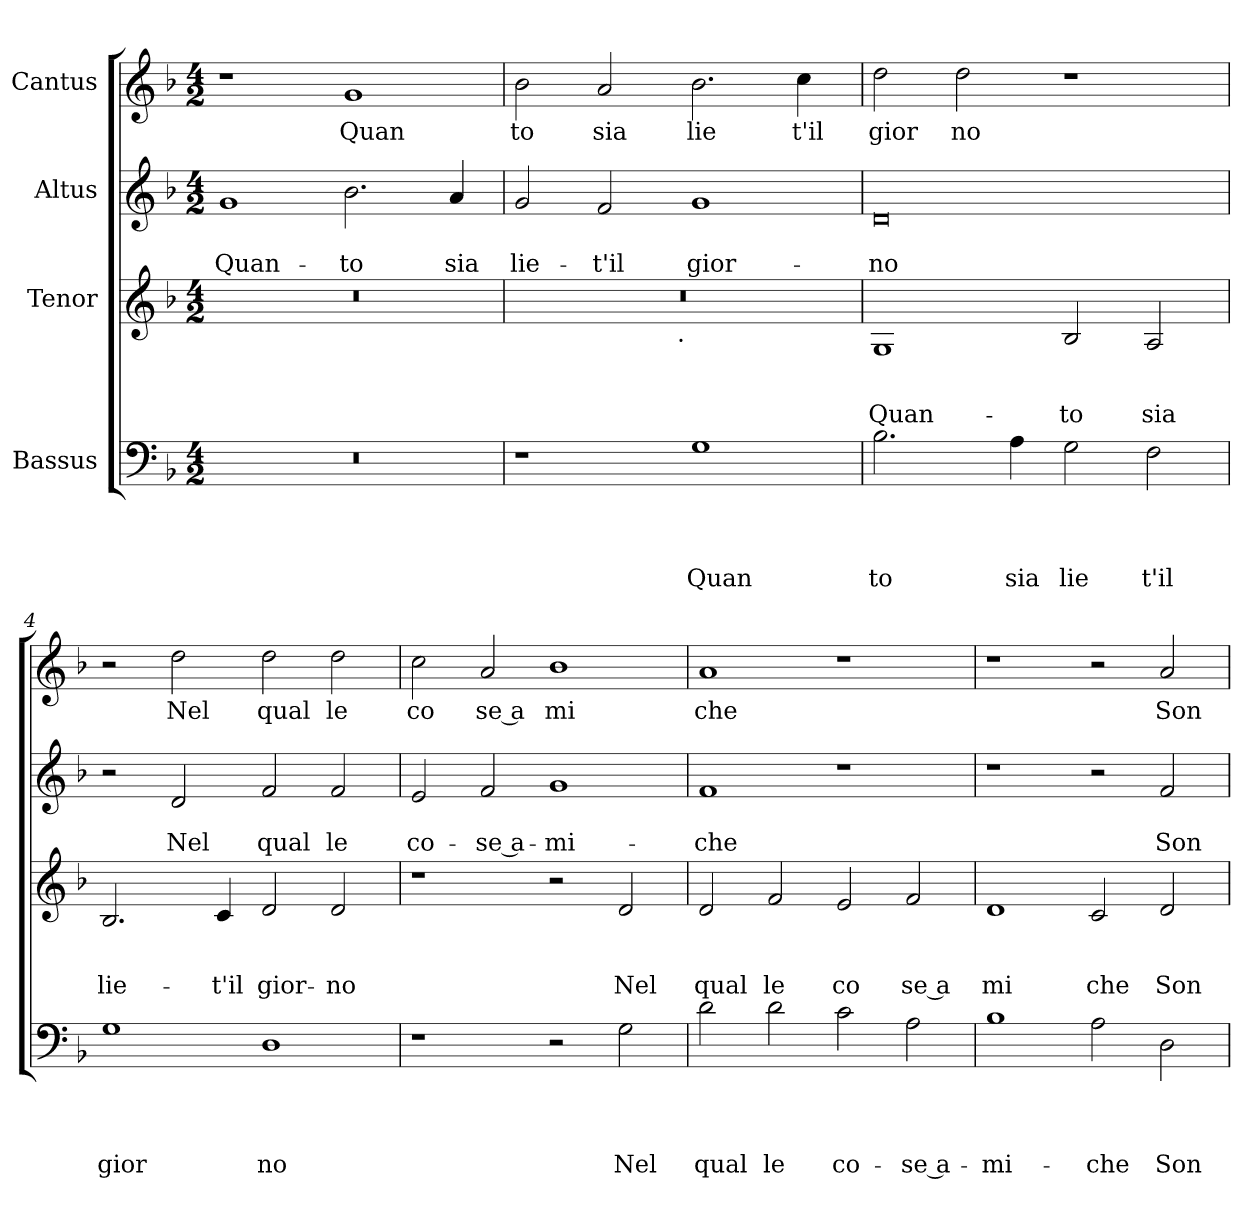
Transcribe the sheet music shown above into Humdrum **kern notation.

**kern	**text	**text	**text	**text	**kern	**text	**text	**text	**kern	**text	**text	**kern	**text
*part4	*part4	*part4	*part4	*part4	*part3	*part3	*part3	*part3	*part2	*part2	*part2	*part1	*part1
*staff4	*staff4	*staff4	*staff4	*staff4	*staff3	*staff3	*staff3	*staff3	*staff2	*staff2	*staff2	*staff1	*staff1
*I"Bassus	*	*	*	*	*I"Tenor	*	*	*	*I"Altus	*	*	*I"Cantus	*
*clefF4	*	*	*	*	*clefG2	*	*	*	*clefG2	*	*	*clefG2	*
*k[b-]	*	*	*	*	*k[b-]	*	*	*	*k[b-]	*	*	*k[b-]	*
*F:	*	*	*	*	*F:	*	*	*	*F:	*	*	*F:	*
*M4/2	*	*	*	*	*M4/2	*	*	*	*M4/2	*	*	*M4/2	*
=1	=1	=1	=1	=1	=1	=1	=1	=1	=1	=1	=1	=1	=1
!	!	!	!	!	!	!	!	!	!	!	!LO:LY:b	!	!
0r	.	.	.	.	0r	.	.	.	1g	.	Quan-	1r	.
!	!	!	!	!	!	!	!	!	!	!	!LO:LY:b	!	!LO:LY:b
.	.	.	.	.	.	.	.	.	2.b-\	.	-to	1g	Quan
!	!	!	!	!	!	!	!	!	!	!	!LO:LY:b	!	!
.	.	.	.	.	.	.	.	.	4a/	.	sia	.	.
=2	=2	=2	=2	=2	=2	=2	=2	=2	=2	=2	=2	=2	=2
!	!	!	!	!	!	!	!	!	!	!	!LO:LY:b	!	!LO:LY:b
*	*	*	*	*	*^	*	*	*	*	*	*	*	*
1r	.	.	.	.	0r	2ryy	.	.	.	2g/	.	lie-	2b-\	to
!	!	!	!	!	!	!	!	!	!	!	!	!LO:LY:b	!	!LO:LY:b
.	.	.	.	.	.	4...ryy	.	.	.	2f/	.	-t'il	2a/	sia
!	!	!	!	!	!	!LO:TX:b:t=.	!	!	!	!	!	!	!	!
.	.	.	.	.	.	1ryy	.	.	.	.	.	.	.	.
!	!	!	!	!LO:LY:b	!	!	!	!	!	!	!	!LO:LY:b	!	!LO:LY:b
1G	.	.	.	Quan	.	.	.	.	.	1g	.	gior-	2.b-\	lie
!	!	!	!	!	!	!	!	!	!	!	!	!	!	!LO:LY:b
.	.	.	.	.	.	.	.	.	.	.	.	.	4cc\	t'il
.	.	.	.	.	.	32ryy	.	.	.	.	.	.	.	.
=3	=3	=3	=3	=3	=3	=3	=3	=3	=3	=3	=3	=3	=3	=3
!	!	!	!	!LO:LY:b	!	!	!	!	!LO:LY:b	!	!	!LO:LY:b	!	!LO:LY:b
*	*	*	*	*	*v	*v	*	*	*	*	*	*	*	*
2.B-\	.	.	.	to	1G	.	.	Quan-	0d	.	-no	2dd\	gior
!	!	!	!	!	!	!	!	!	!	!	!	!	!LO:LY:b
.	.	.	.	.	.	.	.	.	.	.	.	2dd\	no
!	!	!	!	!LO:LY:b	!	!	!	!	!	!	!	!	!
4A\	.	.	.	sia	.	.	.	.	.	.	.	.	.
!	!	!	!	!LO:LY:b	!	!	!	!LO:LY:b	!	!	!	!	!
2G\	.	.	.	lie	2B-/	.	.	-to	.	.	.	1r	.
!	!	!	!	!LO:LY:b	!	!	!	!LO:LY:b	!	!	!	!	!
2F\	.	.	.	t'il	2A/	.	.	sia	.	.	.	.	.
=4	=4	=4	=4	=4	=4	=4	=4	=4	=4	=4	=4	=4	=4
!	!	!	!	!LO:LY:b	!	!	!	!LO:LY:b	!	!	!	!	!
1G	.	.	.	gior	2.B-/	.	.	lie-	2r	.	.	2r	.
!	!	!	!	!	!	!	!	!	!	!	!LO:LY:b	!	!LO:LY:b
.	.	.	.	.	.	.	.	.	2d/	.	Nel	2dd\	Nel
!	!	!	!	!	!	!	!	!LO:LY:b	!	!	!	!	!
.	.	.	.	.	4c/	.	.	-t'il	.	.	.	.	.
!	!	!	!	!LO:LY:b	!	!	!	!LO:LY:b	!	!	!LO:LY:b	!	!LO:LY:b
1D	.	.	.	no	2d/	.	.	gior-	2f/	.	qual	2dd\	qual
!	!	!	!	!	!	!	!	!LO:LY:b	!	!	!LO:LY:b	!	!LO:LY:b
.	.	.	.	.	2d/	.	.	-no	2f/	.	le	2dd\	le
=5	=5	=5	=5	=5	=5	=5	=5	=5	=5	=5	=5	=5	=5
!	!	!	!	!	!	!	!	!	!	!	!LO:LY:b	!	!LO:LY:b
1r	.	.	.	.	1r	.	.	.	2e/	.	co-	2cc>\	co
!	!	!	!	!	!	!	!	!	!	!	!LO:LY:b:rj	!	!LO:LY:b:rj
.	.	.	.	.	.	.	.	.	2f/	.	-se a-	2a/	se a
!	!	!	!	!	!	!	!	!	!	!	!LO:LY:b	!	!LO:LY:b
2r	.	.	.	.	2r	.	.	.	1g	.	-mi-	1b-	mi
!	!	!	!	!LO:LY:b	!	!	!	!LO:LY:b	!	!	!	!	!
2G\	.	.	.	Nel	2d/	.	.	Nel	.	.	.	.	.
!!LO:LB:g=z
=6	=6	=6	=6	=6	=6	=6	=6	=6	=6	=6	=6	=6	=6
!	!	!	!	!LO:LY:b	!	!	!	!LO:LY:b	!	!	!LO:LY:b	!	!LO:LY:b
2d\	.	.	.	qual	2d/	.	.	qual	1f	.	-che	1a	che
!	!	!	!	!LO:LY:b	!	!	!	!LO:LY:b	!	!	!	!	!
2d\	.	.	.	le	2f/	.	.	le	.	.	.	.	.
!	!	!	!	!LO:LY:b	!	!	!	!LO:LY:b	!	!	!	!	!
2c\	.	.	.	co-	2e/	.	.	co	1r	.	.	1r	.
!	!	!	!	!LO:LY:b:rj	!	!	!	!LO:LY:b:rj	!	!	!	!	!
2A\	.	.	.	-se a-	2f/	.	.	se a	.	.	.	.	.
=7	=7	=7	=7	=7	=7	=7	=7	=7	=7	=7	=7	=7	=7
!	!	!	!	!LO:LY:b	!	!	!	!LO:LY:b	!	!	!	!	!
1B-	.	.	.	-mi-	1d	.	.	mi	1r	.	.	1r	.
!	!	!	!	!LO:LY:b	!	!	!	!LO:LY:b	!	!	!	!	!
2A\	.	.	.	-che	2c/	.	.	che	2r	.	.	2r	.
!	!	!	!	!LO:LY:b	!	!	!	!LO:LY:b	!	!	!LO:LY:b	!	!LO:LY:b
2D\	.	.	.	Son	2d/	.	.	Son	2f/	.	Son	2a/	Son
=	=	=	=	=	=	=	=	=	=	=	=	=	=
*-	*-	*-	*-	*-	*-	*-	*-	*-	*-	*-	*-	*-	*-
